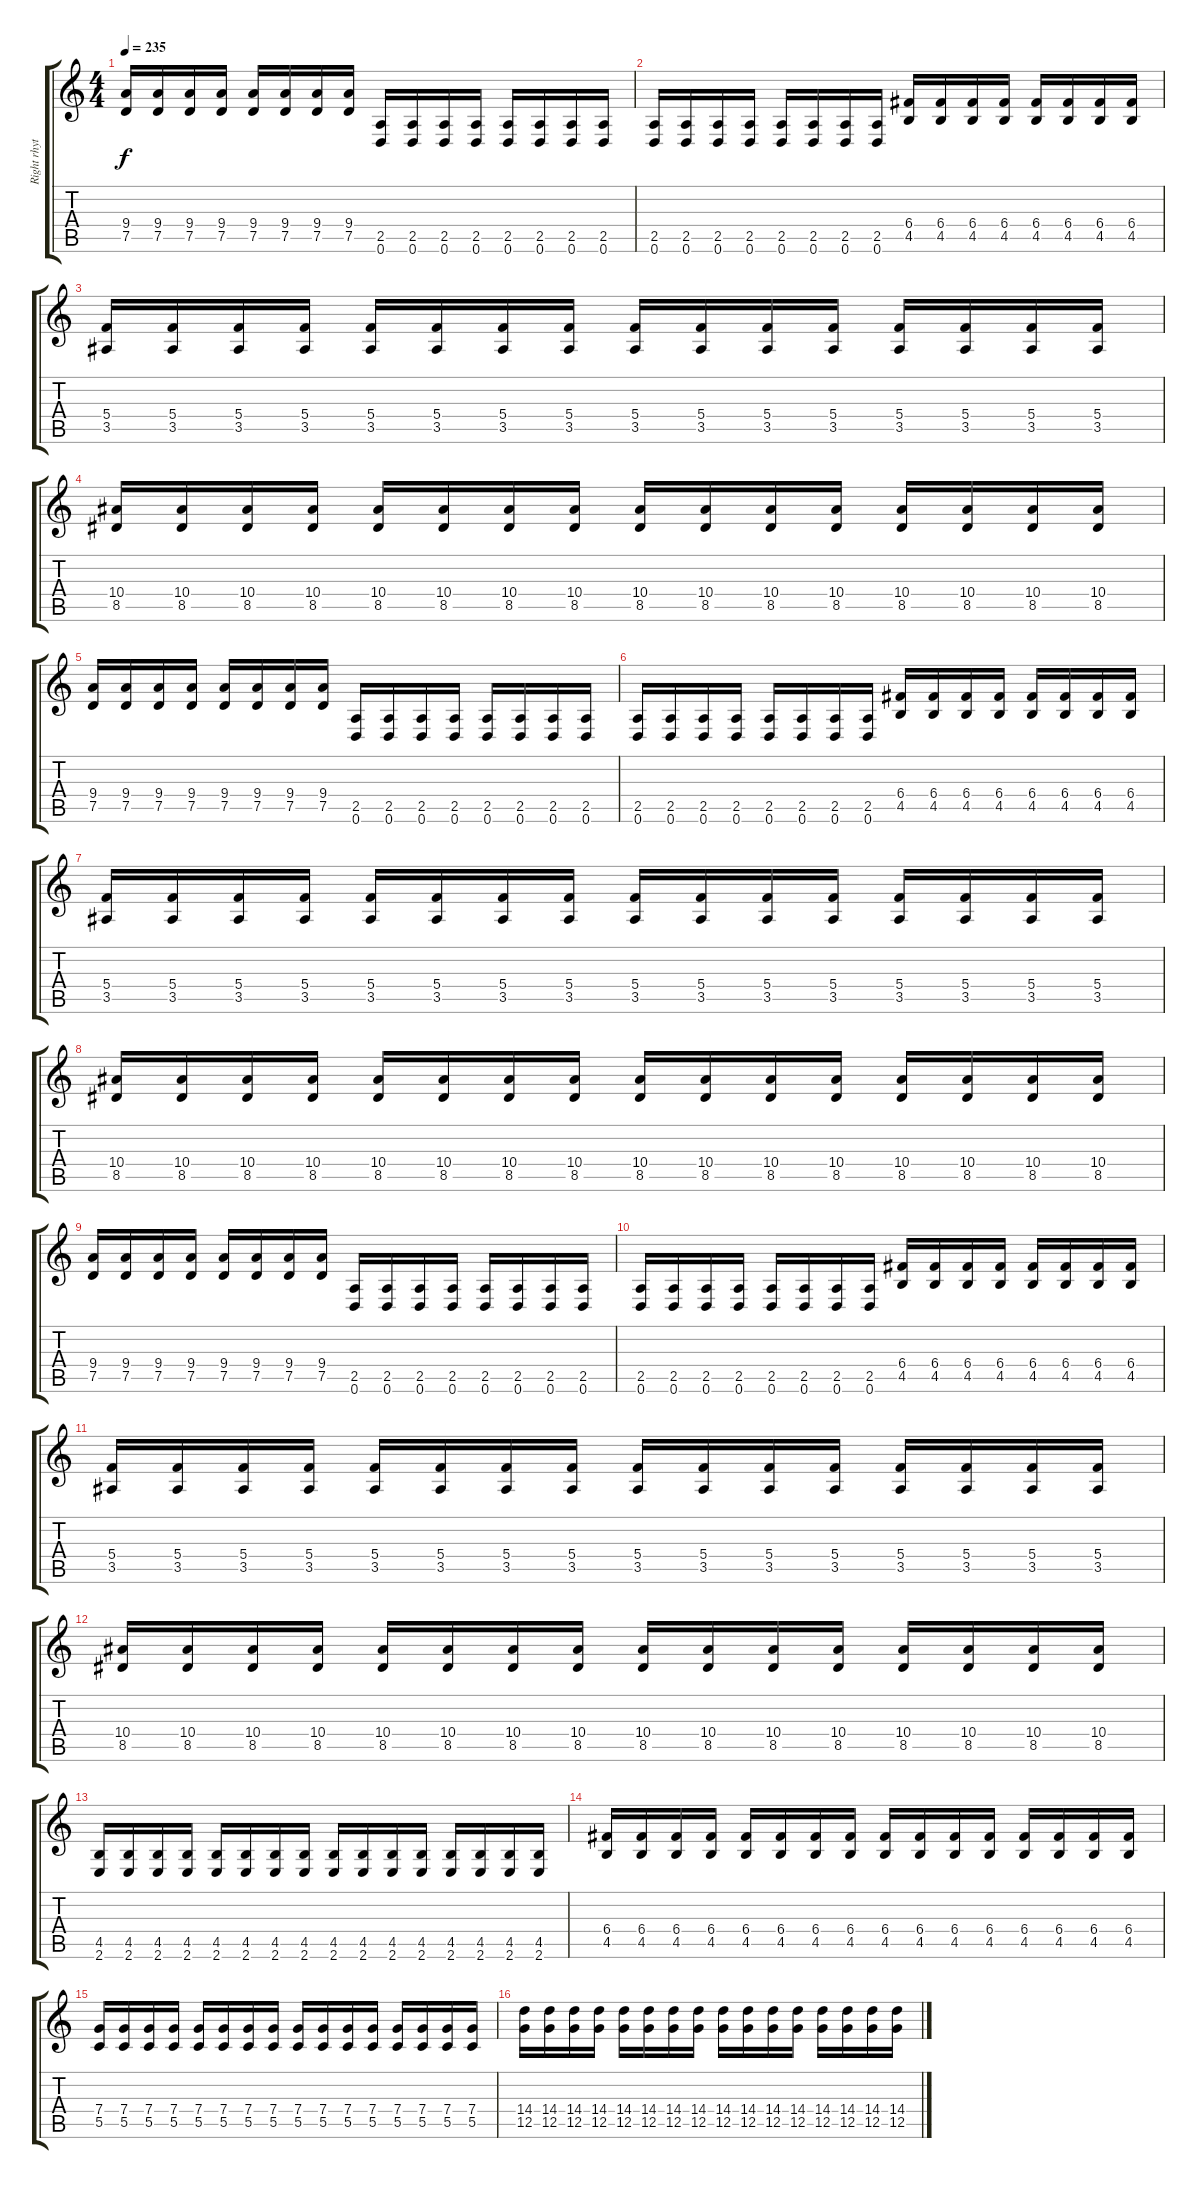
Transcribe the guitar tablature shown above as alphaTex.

\track ("Right rhythm" "Right rhyt") {instrument overdrivenguitar}
\staff {score tabs}
\tuning (D4 A3 F3 C3 G2 D2) {hide}
\ts (4 4)
\tempo 235
\clef g2
\ks c
(9.4 7.5).16{dy f} (9.4 7.5).16 (9.4 7.5).16 (9.4 7.5).16 (9.4 7.5).16 (9.4 7.5).16 (9.4 7.5).16 (9.4 7.5).16 (2.5 0.6).16 (2.5 0.6).16 (2.5 0.6).16 (2.5 0.6).16 (2.5 0.6).16 (2.5 0.6).16 (2.5 0.6).16 (2.5 0.6).16 |
(2.5 0.6).16 (2.5 0.6).16 (2.5 0.6).16 (2.5 0.6).16 (2.5 0.6).16 (2.5 0.6).16 (2.5 0.6).16 (2.5 0.6).16 (6.4 4.5).16 (6.4 4.5).16 (6.4 4.5).16 (6.4 4.5).16 (6.4 4.5).16 (6.4 4.5).16 (6.4 4.5).16 (6.4 4.5).16 |
(5.4 3.5).16 (5.4 3.5).16 (5.4 3.5).16 (5.4 3.5).16 (5.4 3.5).16 (5.4 3.5).16 (5.4 3.5).16 (5.4 3.5).16 (5.4 3.5).16 (5.4 3.5).16 (5.4 3.5).16 (5.4 3.5).16 (5.4 3.5).16 (5.4 3.5).16 (5.4 3.5).16 (5.4 3.5).16 |
(10.4 8.5).16 (10.4 8.5).16 (10.4 8.5).16 (10.4 8.5).16 (10.4 8.5).16 (10.4 8.5).16 (10.4 8.5).16 (10.4 8.5).16 (10.4 8.5).16 (10.4 8.5).16 (10.4 8.5).16 (10.4 8.5).16 (10.4 8.5).16 (10.4 8.5).16 (10.4 8.5).16 (10.4 8.5).16 |
(9.4 7.5).16 (9.4 7.5).16 (9.4 7.5).16 (9.4 7.5).16 (9.4 7.5).16 (9.4 7.5).16 (9.4 7.5).16 (9.4 7.5).16 (2.5 0.6).16 (2.5 0.6).16 (2.5 0.6).16 (2.5 0.6).16 (2.5 0.6).16 (2.5 0.6).16 (2.5 0.6).16 (2.5 0.6).16 |
(2.5 0.6).16 (2.5 0.6).16 (2.5 0.6).16 (2.5 0.6).16 (2.5 0.6).16 (2.5 0.6).16 (2.5 0.6).16 (2.5 0.6).16 (6.4 4.5).16 (6.4 4.5).16 (6.4 4.5).16 (6.4 4.5).16 (6.4 4.5).16 (6.4 4.5).16 (6.4 4.5).16 (6.4 4.5).16 |
(5.4 3.5).16 (5.4 3.5).16 (5.4 3.5).16 (5.4 3.5).16 (5.4 3.5).16 (5.4 3.5).16 (5.4 3.5).16 (5.4 3.5).16 (5.4 3.5).16 (5.4 3.5).16 (5.4 3.5).16 (5.4 3.5).16 (5.4 3.5).16 (5.4 3.5).16 (5.4 3.5).16 (5.4 3.5).16 |
(10.4 8.5).16 (10.4 8.5).16 (10.4 8.5).16 (10.4 8.5).16 (10.4 8.5).16 (10.4 8.5).16 (10.4 8.5).16 (10.4 8.5).16 (10.4 8.5).16 (10.4 8.5).16 (10.4 8.5).16 (10.4 8.5).16 (10.4 8.5).16 (10.4 8.5).16 (10.4 8.5).16 (10.4 8.5).16 |
(9.4 7.5).16 (9.4 7.5).16 (9.4 7.5).16 (9.4 7.5).16 (9.4 7.5).16 (9.4 7.5).16 (9.4 7.5).16 (9.4 7.5).16 (2.5 0.6).16 (2.5 0.6).16 (2.5 0.6).16 (2.5 0.6).16 (2.5 0.6).16 (2.5 0.6).16 (2.5 0.6).16 (2.5 0.6).16 |
(2.5 0.6).16 (2.5 0.6).16 (2.5 0.6).16 (2.5 0.6).16 (2.5 0.6).16 (2.5 0.6).16 (2.5 0.6).16 (2.5 0.6).16 (6.4 4.5).16 (6.4 4.5).16 (6.4 4.5).16 (6.4 4.5).16 (6.4 4.5).16 (6.4 4.5).16 (6.4 4.5).16 (6.4 4.5).16 |
(5.4 3.5).16 (5.4 3.5).16 (5.4 3.5).16 (5.4 3.5).16 (5.4 3.5).16 (5.4 3.5).16 (5.4 3.5).16 (5.4 3.5).16 (5.4 3.5).16 (5.4 3.5).16 (5.4 3.5).16 (5.4 3.5).16 (5.4 3.5).16 (5.4 3.5).16 (5.4 3.5).16 (5.4 3.5).16 |
(10.4 8.5).16 (10.4 8.5).16 (10.4 8.5).16 (10.4 8.5).16 (10.4 8.5).16 (10.4 8.5).16 (10.4 8.5).16 (10.4 8.5).16 (10.4 8.5).16 (10.4 8.5).16 (10.4 8.5).16 (10.4 8.5).16 (10.4 8.5).16 (10.4 8.5).16 (10.4 8.5).16 (10.4 8.5).16 |
(4.5 2.6).16 (4.5 2.6).16 (4.5 2.6).16 (4.5 2.6).16 (4.5 2.6).16 (4.5 2.6).16 (4.5 2.6).16 (4.5 2.6).16 (4.5 2.6).16 (4.5 2.6).16 (4.5 2.6).16 (4.5 2.6).16 (4.5 2.6).16 (4.5 2.6).16 (4.5 2.6).16 (4.5 2.6).16 |
(6.4 4.5).16 (6.4 4.5).16 (6.4 4.5).16 (6.4 4.5).16 (6.4 4.5).16 (6.4 4.5).16 (6.4 4.5).16 (6.4 4.5).16 (6.4 4.5).16 (6.4 4.5).16 (6.4 4.5).16 (6.4 4.5).16 (6.4 4.5).16 (6.4 4.5).16 (6.4 4.5).16 (6.4 4.5).16 |
(7.4 5.5).16 (7.4 5.5).16 (7.4 5.5).16 (7.4 5.5).16 (7.4 5.5).16 (7.4 5.5).16 (7.4 5.5).16 (7.4 5.5).16 (7.4 5.5).16 (7.4 5.5).16 (7.4 5.5).16 (7.4 5.5).16 (7.4 5.5).16 (7.4 5.5).16 (7.4 5.5).16 (7.4 5.5).16 |
(14.4 12.5).16 (14.4 12.5).16 (14.4 12.5).16 (14.4 12.5).16 (14.4 12.5).16 (14.4 12.5).16 (14.4 12.5).16 (14.4 12.5).16 (14.4 12.5).16 (14.4 12.5).16 (14.4 12.5).16 (14.4 12.5).16 (14.4 12.5).16 (14.4 12.5).16 (14.4 12.5).16 (14.4 12.5).16
